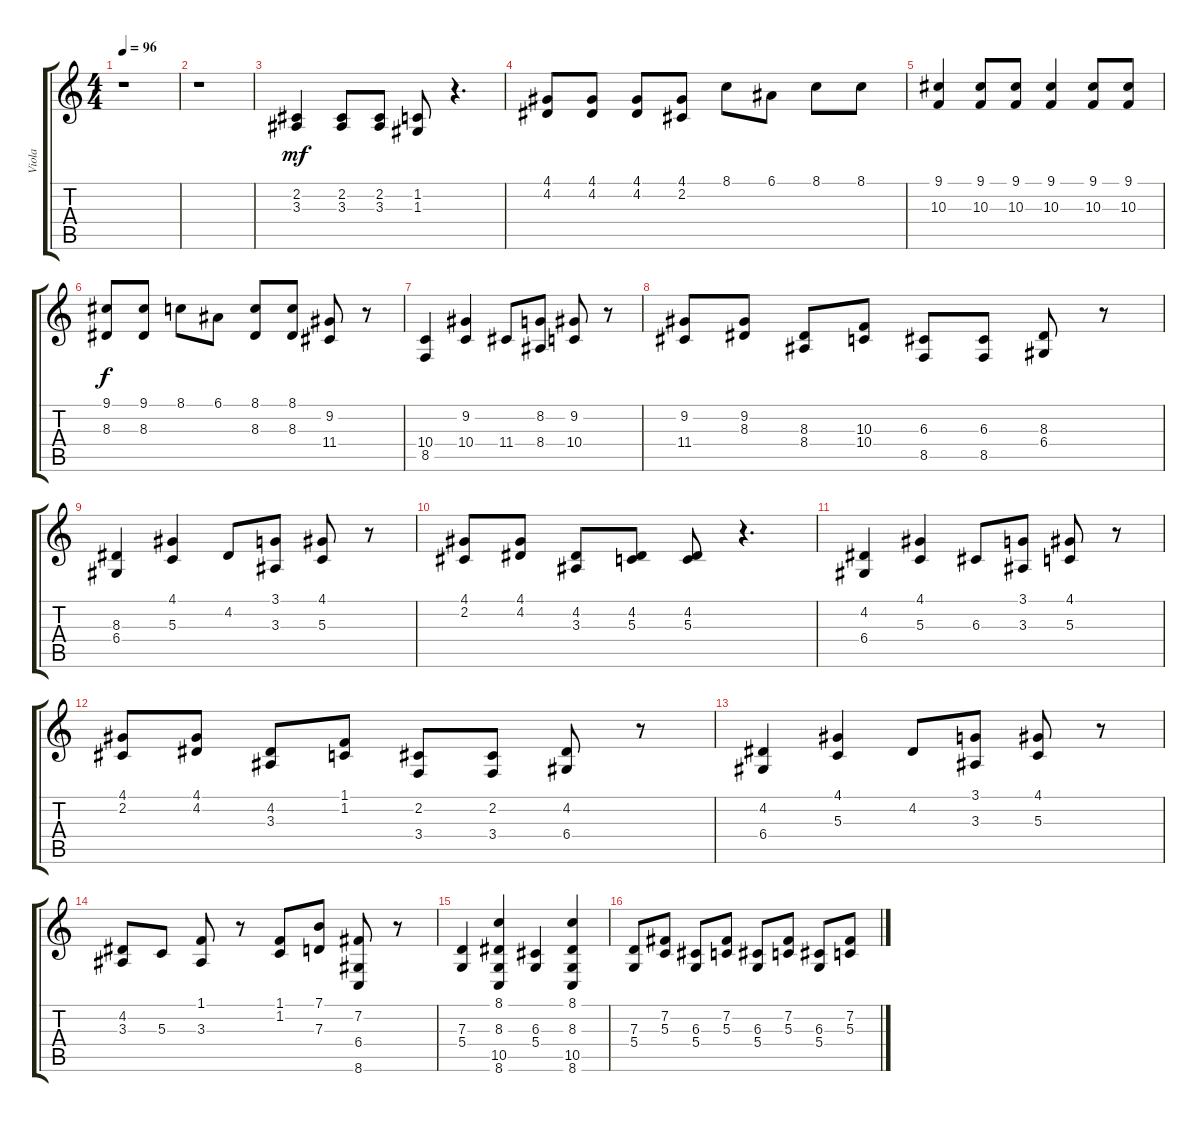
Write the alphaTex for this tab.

\track ("Viola" "Viola") {instrument pizzicatostrings}
\staff {score tabs}
\tuning (E4 B3 G3 D3 A2 E2) {hide}
\ts (4 4)
\tempo 96
\clef g2
\ks c
r.1{dy f} |
r.1 |
(2.2 3.3).4{dy mf} (2.2 3.3).8 (2.2 3.3).8 (1.2 1.3).8 r.4{d} |
(4.1 4.2).8 (4.1 4.2).8 (4.1 4.2).8 (4.1 2.2).8 8.1.8 6.1.8 8.1.8 8.1.8 |
(9.1 10.3).4 (9.1 10.3).8 (9.1 10.3).8 (9.1 10.3).4 (9.1 10.3).8 (9.1 10.3).8 |
(9.1 8.3).8{dy f} (9.1 8.3).8 8.1.8 6.1.8 (8.1 8.3).8 (8.1 8.3).8 (9.2 11.4).8 r.8 |
(10.4 8.5).4 (9.2 10.4).4 11.4.8 (8.2 8.4).8 (9.2 10.4).8 r.8 |
(9.2 11.4).8 (9.2 8.3).8 (8.3 8.4).8 (10.3 10.4).8 (6.3 8.5).8 (6.3 8.5).8 (8.3 6.4).8 r.8 |
(8.3 6.4).4 (4.1 5.3).4 4.2.8 (3.1 3.3).8 (4.1 5.3).8 r.8 |
(4.1 2.2).8 (4.1 4.2).8 (4.2 3.3).8 (4.2 5.3).8 (4.2 5.3).8 r.4{d} |
(4.2 6.4).4 (4.1 5.3).4 6.3.8 (3.1 3.3).8 (4.1 5.3).8 r.8 |
(4.1 2.2).8 (4.1 4.2).8 (4.2 3.3).8 (1.1 1.2).8 (2.2 3.4).8 (2.2 3.4).8 (4.2 6.4).8 r.8 |
(4.2 6.4).4 (4.1 5.3).4 4.2.8 (3.1 3.3).8 (4.1 5.3).8 r.8 |
(4.2 3.3).8 5.3.8 (1.1 3.3).8 r.8 (1.1 1.2).8 (7.1 7.3).8 (7.2 6.4 8.6).8 r.8 |
(7.3 5.4).4 (8.1 8.3 10.5 8.6).4 (6.3 5.4).4 (8.1 8.3 10.5 8.6).4 |
(7.3 5.4).8 (7.2 5.3).8 (6.3 5.4).8 (7.2 5.3).8 (6.3 5.4).8 (7.2 5.3).8 (6.3 5.4).8 (7.2 5.3).8
